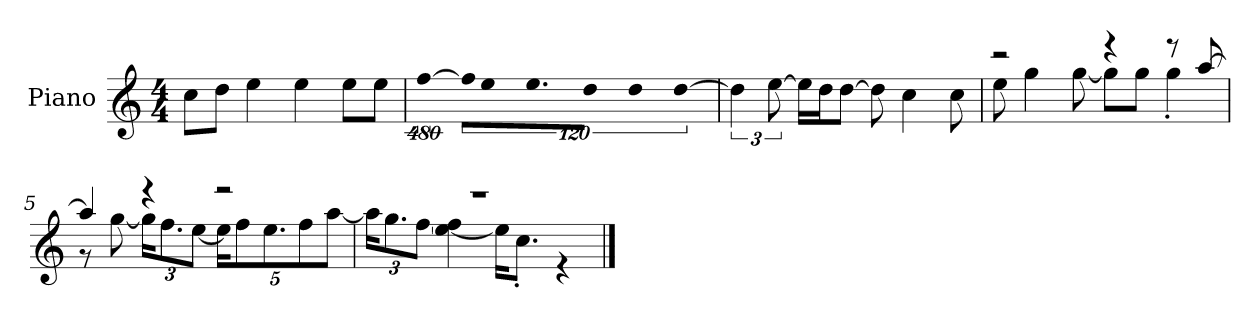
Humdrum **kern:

**kern
*part1
*staff1
*I"Piano
*I'P-no
*clefG2
*k[]
*M4/4
*MM90
=1
8cc\L
8dd\J
4ee\
4ee\
8ee\L
8ee\J
=2
!LO:N:vis=4
[1920%427ff\
!LO:N:vis=16
1920%107ff\KL]
!LO:N:vis=8
640%71ee\
9.ee\
!LO:N:vis=8
640%71dd\J
!LO:N:vis=4
1920%427dd\
!LO:N:vis=8
[640%71dd\
=3
6dd\]
[12ee\
16ee\LL]
16dd\J
[8dd\J
8dd\]
4cc\
8cc\
=4
*^
2r	8ee\
.	4gg\
.	[8gg\
4r	8gg\L]
.	8gg\J
8r	4gg'\
[8aa/	.
!!LO:LB:g=z	!!
=5	=5
4aa/]	8r
.	[8gg\
*	*Xbrackettup
4r	24gg\KL]
.	12.ff\
.	[12ee\J
2r	20ee\KL]
.	10ff\
.	10.ee\
.	10ff\
.	[10aa\J
=6	=6
1r	24aa\KL]
.	12.gg\
.	[12ff\J
.	[4ee\ 4ff\]
.	16ee\KL]
.	8.cc'\J
.	4r
*v	*v
==
*-
